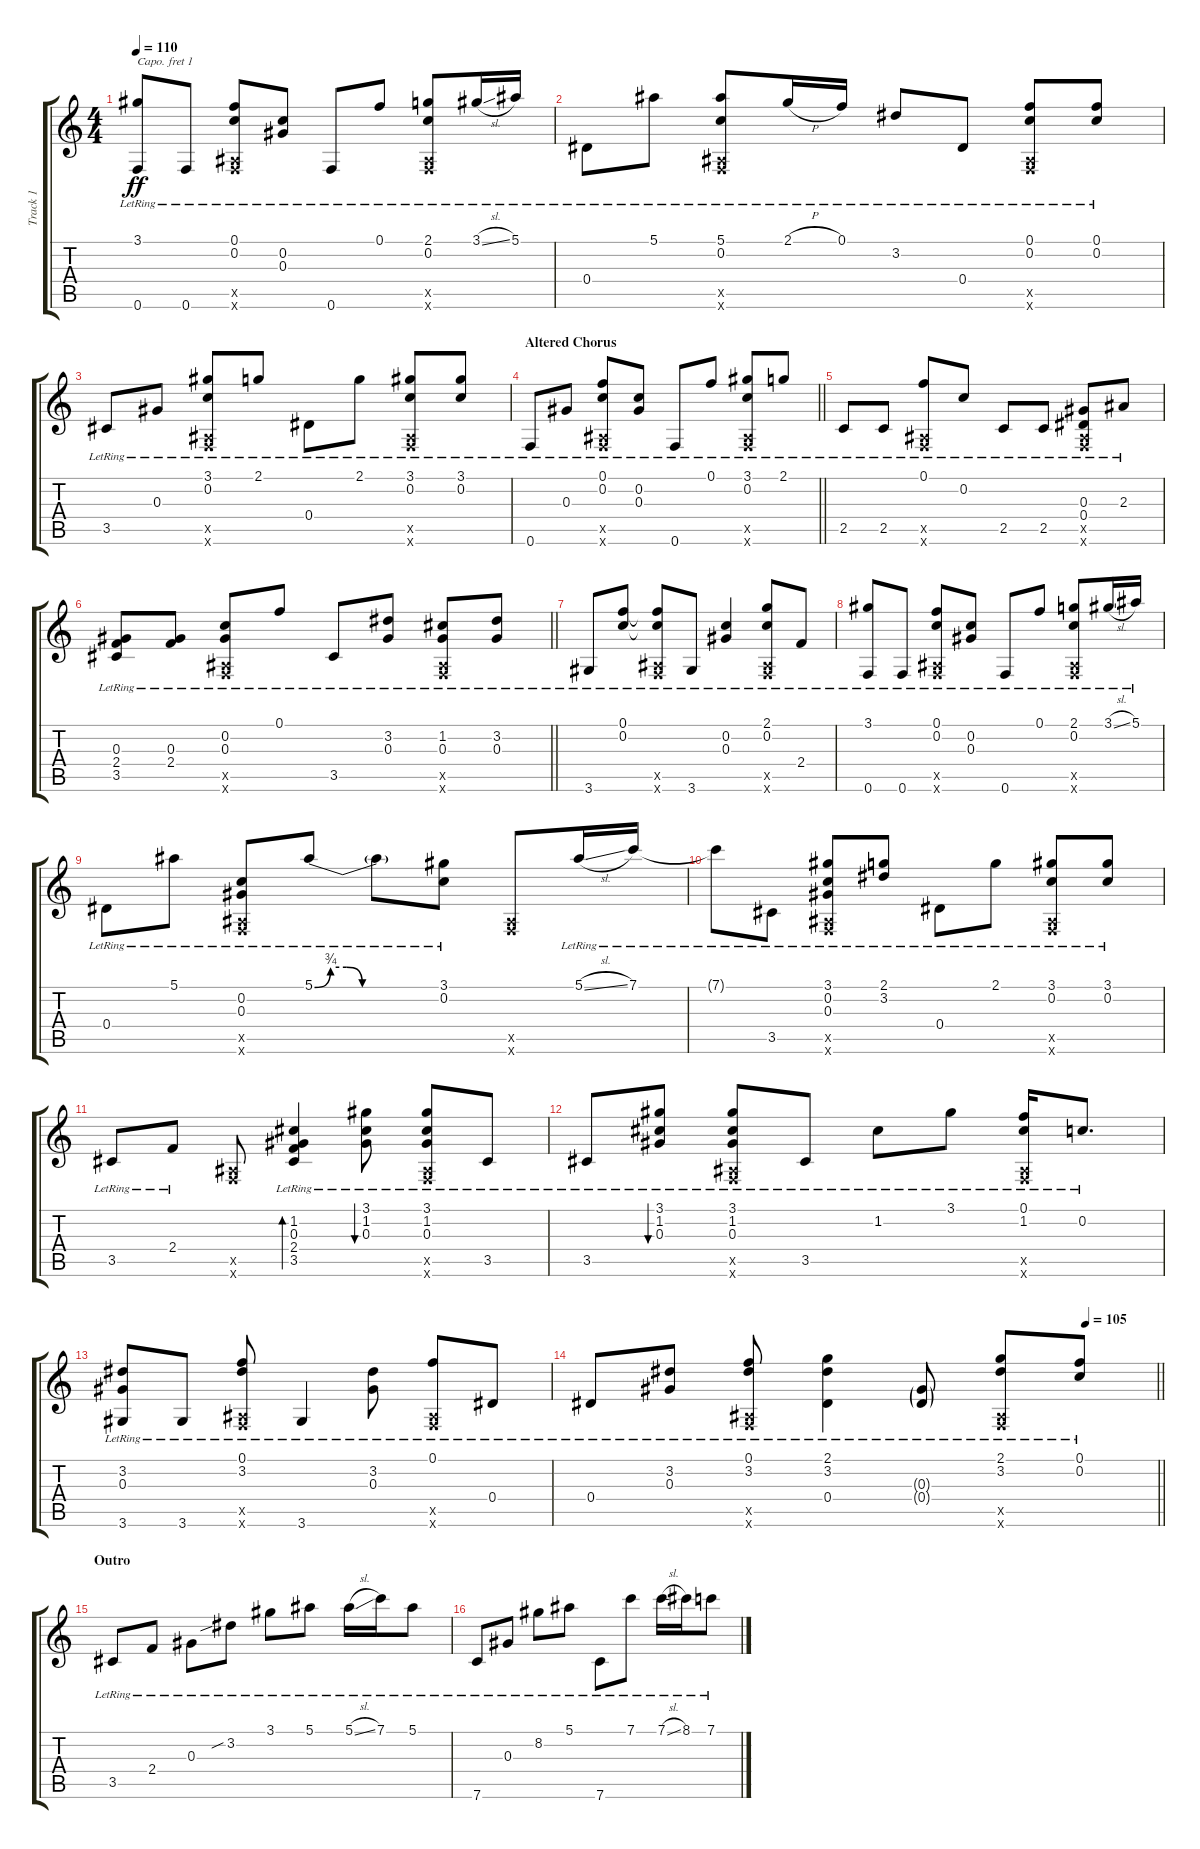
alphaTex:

\track ("Track 1" "Track 1") {instrument acousticguitarsteel}
\staff {score tabs}
\capo 1
\tuning (E4 B3 G3 D3 A2 E2) {hide}
\ts (4 4)
\tempo 110
\clef g2
\ks c
(3.1{lr} 0.6{lr}).8{dy ff} 0.6{lr}.8 (0.1 0.2{lr} 0.5{x} 0.6{x}).8 (0.2{lr} 0.3{lr}).8 0.6{lr}.8 0.1{lr}.8 (2.1{lr} 0.2{lr} 0.5{x} 0.6{x}).8 3.1{sl lr}.16 5.1{lr}.16 |
0.4{lr}.8 5.1{lr}.8 (5.1{lr} 0.2 0.5{x} 0.6{x}).8 2.1{h lr}.16 0.1{lr}.16 3.2{lr}.8 0.4{lr}.8 (0.1 0.2{lr} 0.5{x} 0.6{x}).8 (0.1{lr} 0.2{lr}).8 |
3.5{lr}.8 0.3{lr}.8 (3.1{lr} 0.2{lr} 0.5{x} 0.6{x}).8 2.1{lr}.8 0.4{lr}.8 2.1{lr}.8 (3.1{lr} 0.2{lr} 0.5{x} 0.6{x}).8 (3.1 0.2{lr}).8 |
\section ("" "Altered Chorus")
\barLineRight lightlight
0.6{lr}.8 0.3{lr}.8 (0.1{lr} 0.2{lr} 0.5{x} 0.6{x}).8 (0.2{lr} 0.3{lr}).8 0.6{lr}.8 0.1{lr}.8 (3.1{lr} 0.2{lr} 0.5{x} 0.6{x}).8 2.1{lr}.8 |
2.5{lr}.8 2.5{lr}.8 (0.1{lr} 0.5{x} 0.6{x}).8 0.2{lr}.8 2.5{lr}.8 2.5{lr}.8 (0.3{lr} 0.4{lr} 0.5{x} 0.6{x}).8 2.3{lr}.8 |
\barLineRight lightlight
(0.3{lr} 2.4{lr} 3.5).8 (0.3{lr} 2.4{lr}).8 (0.2{lr} 0.3{lr} 0.5{x} 0.6{x}).8 0.1{lr}.8 3.5{lr}.8 (3.2{lr} 0.3{lr}).8 (1.2{lr} 0.3{lr} 0.5{x} 0.6{x}).8 (3.2{lr} 0.3{lr}).8 |
3.6{lr}.8 (0.1{lr} 0.2{lr}).8 (0.1{lr t} 0.2{lr t} 0.5{x} 0.6{x}).8 3.6{lr}.8 (0.2{lr} 0.3{lr}).4 (2.1{lr} 0.2{lr} 0.5{x} 0.6{x}).8 2.4{lr}.8 |
(3.1{lr} 0.6{lr}).8 0.6{lr}.8 (0.1 0.2{lr} 0.5{x} 0.6{x}).8 (0.2{lr} 0.3{lr}).8 0.6{lr}.8 0.1{lr}.8 (2.1{lr} 0.2{lr} 0.5{x} 0.6{x}).8 3.1{sl lr}.16 5.1{lr}.16 |
0.4{lr}.8 5.1{lr}.8 (0.2{lr} 0.3{lr} 0.5{x} 0.6{x}).8 5.1{be (custom 0 0 15 3 30 3 45 0 60 0) lr}.8 5.1{be (hold 0 0 60 0) lr t}.8 (3.1{lr} 0.2{lr}).8 (0.5{x} 0.6{x}).8 5.1{sl lr}.16 7.1{lr}.16 |
7.1{lr t}.8 3.5{lr}.8 (3.1 0.2{lr} 0.3{lr} 0.5{x} 0.6{x}).8 (2.1 3.2{lr}).8 0.4{lr}.8 2.1{lr}.8 (3.1{lr} 0.2{lr} 0.5{x} 0.6{x}).8 (3.1{lr} 0.2{lr}).8 |
3.5{lr}.8 2.4{lr}.8 (0.5{x} 0.6{x}).8 (1.2{lr} 0.3 2.4 3.5).4{bd 30} (3.1{lr} 1.2{lr} 0.3).8{bu 30} (3.1{lr} 1.2{lr} 0.3 0.5{x} 0.6{x}).8 3.5{lr}.8 |
3.5{lr}.8 (3.1{lr} 1.2{lr} 0.3).8{bu 30} (3.1{lr} 1.2{lr} 0.3 0.5{x} 0.6{x}).8 3.5{lr}.8 1.2{lr}.8 3.1{lr}.8 (0.1{lr} 1.2 0.5{x} 0.6{x}).16 0.2{lr}.8{d} |
(3.2{lr} 0.3{lr} 3.6{lr}).8 3.6{lr}.8 (0.1{lr} 3.2{lr} 0.5{x} 0.6{x}).8 3.6{lr}.4 (3.2{lr} 0.3{lr}).8 (0.1{lr} 0.5{x} 0.6{x}).8 0.4{lr}.8 |
\tempo (105 0.875)
\barLineRight lightlight
0.4{lr}.8 (3.2{lr} 0.3{lr}).8 (0.1{lr} 3.2{lr} 0.5{x} 0.6{x}).8 (2.1{lr} 3.2 0.4).4 (0.3{g lr} 0.4{g lr}).8 (2.1{lr} 3.2{lr} 0.5{x} 0.6{x}).8 (0.1{lr} 0.2{lr}).8 |
\section ("" "Outro")
3.5{lr}.8 2.4{lr}.8 0.3{lr}.8 3.2{sib lr}.8 3.1{lr}.8 5.1{lr}.8 5.1{sl lr}.16 7.1{lr}.16 5.1{lr}.8 |
7.6{lr}.8 0.3{lr}.8 8.2{lr}.8 5.1{lr}.8 7.6{lr}.8 7.1{lr}.8 7.1{sl lr}.16 8.1{lr}.16 7.1{lr}.8
